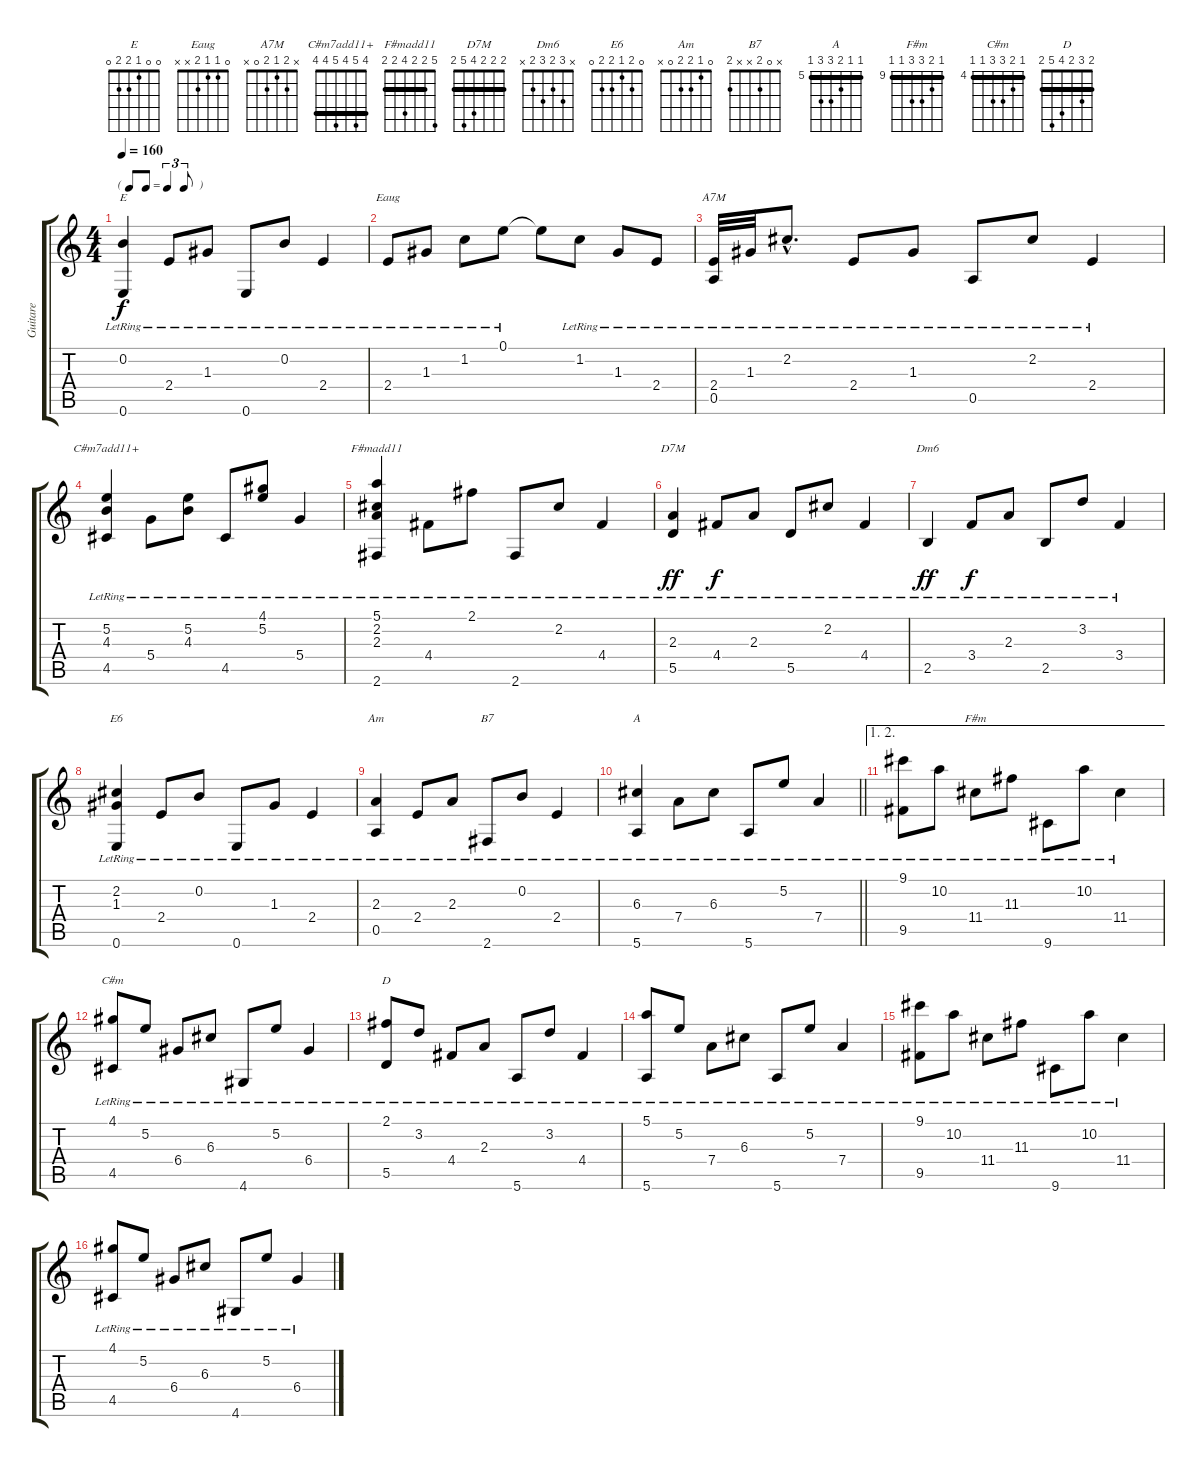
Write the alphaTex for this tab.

\track ("Guitare" "Guitare") {instrument acousticguitarnylon}
\staff {score tabs}
\tuning (E4 B3 G3 D3 A2 E2) {hide}
\chord ("E" 0 0 1 2 2 0)
\chord ("Eaug" 0 1 1 2 x x)
\chord ("A7M" x 2 1 2 0 x)
\chord ("C#m7add11+" 4 5 4 5 4 4) {barre 4}
\chord ("F#madd11" 5 2 2 4 2 2) {barre 2}
\chord ("D7M" 2 2 2 4 5 2) {barre 2}
\chord ("Dm6" x 3 2 3 2 x)
\chord ("E6" 0 2 1 2 2 0)
\chord ("Am" 0 1 2 2 0 x)
\chord ("B7" x 0 2 x x 2)
\chord ("A" 5 5 6 7 7 5) {firstfret 5 barre 5}
\chord ("F#m" 9 10 11 11 9 9) {firstfret 9 barre 9}
\chord ("C#m" 4 5 6 6 4 4) {firstfret 4 barre 4}
\chord ("D" 2 3 2 4 5 2) {barre 2}
\ts (4 4)
\tf triplet8th
\tempo 160
\clef g2
\ks c
(0.2{lr} 0.6{lr}).4{ch "E" dy f} 2.4{lr}.8 1.3{lr}.8 0.6{lr}.8 0.2{lr}.8 2.4{lr}.4 |
2.4{lr}.8{ch "Eaug"} 1.3{lr}.8 1.2{lr}.8 0.1{lr}.8 0.1{t}.8 1.2{lr}.8 1.3{lr}.8 2.4{lr}.8 |
(2.4{lr} 0.5{lr}).32{ch "A7M"} 1.3{lr}.32 2.2{hac lr}.8{d} 2.4{lr}.8 1.3{lr}.8 0.5{lr}.8 2.2{lr}.8 2.4{lr}.4 |
(5.2{lr} 4.3{lr} 4.5{lr}).4{ch "C#m7add11+"} 5.4{lr}.8 (5.2{lr} 4.3{lr}).8 4.5{lr}.8 (4.1{lr} 5.2{lr}).8 5.4{lr}.4 |
(5.1{lr} 2.2{lr} 2.3{lr} 2.6{lr}).4{ch "F#madd11"} 4.4{lr}.8 2.1{lr}.8 2.6{lr}.8 2.2{lr}.8 4.4{lr}.4 |
(2.3{lr} 5.5{lr}).4{ch "D7M" dy ff} 4.4{lr}.8{dy f} 2.3{lr}.8 5.5{lr}.8 2.2{lr}.8 4.4{lr}.4 |
2.5{lr}.4{ch "Dm6" dy ff} 3.4{lr}.8{dy f} 2.3{lr}.8 2.5{lr}.8 3.2{lr}.8 3.4{lr}.4 |
(2.2{lr} 1.3{lr} 0.6{lr}).4{ch "E6"} 2.4{lr}.8 0.2{lr}.8 0.6{lr}.8 1.3{lr}.8 2.4{lr}.4 |
(2.3{lr} 0.5{lr}).4{ch "Am"} 2.4{lr}.8 2.3{lr}.8 2.6{lr}.8{ch "B7"} 0.2{lr}.8 2.4{lr}.4 |
\barLineRight lightlight
(6.3{lr} 5.6{lr}).4{ch "A"} 7.4{lr}.8 6.3{lr}.8 5.6{lr}.8 5.2{lr}.8 7.4{lr}.4 |
\ae (1 2)
(9.1{lr} 9.5{lr}).8 10.2{lr}.8 11.4{lr}.8{ch "F#m"} 11.3{lr}.8 9.6{lr}.8 10.2{lr}.8 11.4{lr}.4 |
(4.1{lr} 4.5{lr}).8{ch "C#m"} 5.2{lr}.8 6.4{lr}.8 6.3{lr}.8 4.6{lr}.8 5.2{lr}.8 6.4{lr}.4 |
(2.1{lr} 5.5{lr}).8{ch "D"} 3.2{lr}.8 4.4{lr}.8 2.3{lr}.8 5.6{lr}.8 3.2{lr}.8 4.4{lr}.4 |
(5.1{lr} 5.6{lr}).8 5.2{lr}.8 7.4{lr}.8 6.3{lr}.8 5.6{lr}.8 5.2{lr}.8 7.4{lr}.4 |
(9.1{lr} 9.5{lr}).8 10.2{lr}.8 11.4{lr}.8 11.3{lr}.8 9.6{lr}.8 10.2{lr}.8 11.4{lr}.4 |
(4.1{lr} 4.5{lr}).8 5.2{lr}.8 6.4{lr}.8 6.3{lr}.8 4.6{lr}.8 5.2{lr}.8 6.4{lr}.4
